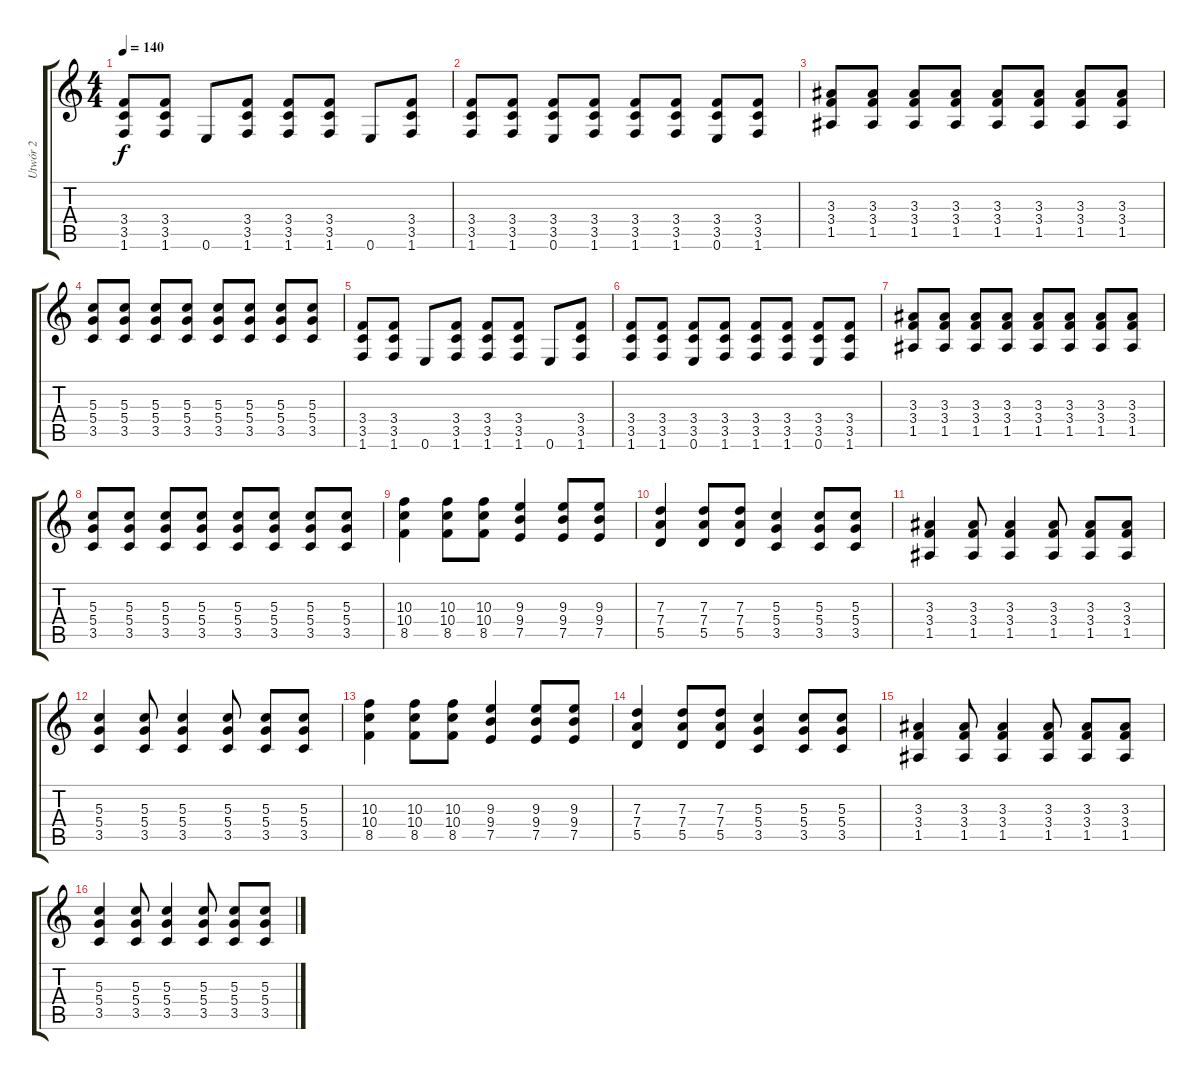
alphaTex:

\track ("Utwór 2" "Utwór 2") {instrument distortionguitar}
\staff {score tabs}
\tuning (E4 B3 G3 D3 A2 E2) {hide}
\ts (4 4)
\tempo 140
\clef g2
\ks c
(3.4 3.5 1.6).8{dy f} (3.4 3.5 1.6).8 0.6.8 (3.4 3.5 1.6).8 (3.4 3.5 1.6).8 (3.4 3.5 1.6).8 0.6.8 (3.4 3.5 1.6).8 |
(3.4 3.5 1.6).8 (3.4 3.5 1.6).8 (3.4 3.5 0.6).8 (3.4 3.5 1.6).8 (3.4 3.5 1.6).8 (3.4 3.5 1.6).8 (3.4 3.5 0.6).8 (3.4 3.5 1.6).8 |
(3.3 3.4 1.5).8 (3.3 3.4 1.5).8 (3.3 3.4 1.5).8 (3.3 3.4 1.5).8 (3.3 3.4 1.5).8 (3.3 3.4 1.5).8 (3.3 3.4 1.5).8 (3.3 3.4 1.5).8 |
(5.3 5.4 3.5).8 (5.3 5.4 3.5).8 (5.3 5.4 3.5).8 (5.3 5.4 3.5).8 (5.3 5.4 3.5).8 (5.3 5.4 3.5).8 (5.3 5.4 3.5).8 (5.3 5.4 3.5).8 |
(3.4 3.5 1.6).8 (3.4 3.5 1.6).8 0.6.8 (3.4 3.5 1.6).8 (3.4 3.5 1.6).8 (3.4 3.5 1.6).8 0.6.8 (3.4 3.5 1.6).8 |
(3.4 3.5 1.6).8 (3.4 3.5 1.6).8 (3.4 3.5 0.6).8 (3.4 3.5 1.6).8 (3.4 3.5 1.6).8 (3.4 3.5 1.6).8 (3.4 3.5 0.6).8 (3.4 3.5 1.6).8 |
(3.3 3.4 1.5).8 (3.3 3.4 1.5).8 (3.3 3.4 1.5).8 (3.3 3.4 1.5).8 (3.3 3.4 1.5).8 (3.3 3.4 1.5).8 (3.3 3.4 1.5).8 (3.3 3.4 1.5).8 |
(5.3 5.4 3.5).8 (5.3 5.4 3.5).8 (5.3 5.4 3.5).8 (5.3 5.4 3.5).8 (5.3 5.4 3.5).8 (5.3 5.4 3.5).8 (5.3 5.4 3.5).8 (5.3 5.4 3.5).8 |
(10.3 10.4 8.5).4 (10.3 10.4 8.5).8 (10.3 10.4 8.5).8 (9.3 9.4 7.5).4 (9.3 9.4 7.5).8 (9.3 9.4 7.5).8 |
(7.3 7.4 5.5).4 (7.3 7.4 5.5).8 (7.3 7.4 5.5).8 (5.3 5.4 3.5).4 (5.3 5.4 3.5).8 (5.3 5.4 3.5).8 |
(3.3 3.4 1.5).4 (3.3 3.4 1.5).8 (3.3 3.4 1.5).4 (3.3 3.4 1.5).8 (3.3 3.4 1.5).8 (3.3 3.4 1.5).8 |
(5.3 5.4 3.5).4 (5.3 5.4 3.5).8 (5.3 5.4 3.5).4 (5.3 5.4 3.5).8 (5.3 5.4 3.5).8 (5.3 5.4 3.5).8 |
(10.3 10.4 8.5).4 (10.3 10.4 8.5).8 (10.3 10.4 8.5).8 (9.3 9.4 7.5).4 (9.3 9.4 7.5).8 (9.3 9.4 7.5).8 |
(7.3 7.4 5.5).4 (7.3 7.4 5.5).8 (7.3 7.4 5.5).8 (5.3 5.4 3.5).4 (5.3 5.4 3.5).8 (5.3 5.4 3.5).8 |
(3.3 3.4 1.5).4 (3.3 3.4 1.5).8 (3.3 3.4 1.5).4 (3.3 3.4 1.5).8 (3.3 3.4 1.5).8 (3.3 3.4 1.5).8 |
(5.3 5.4 3.5).4 (5.3 5.4 3.5).8 (5.3 5.4 3.5).4 (5.3 5.4 3.5).8 (5.3 5.4 3.5).8 (5.3 5.4 3.5).8
